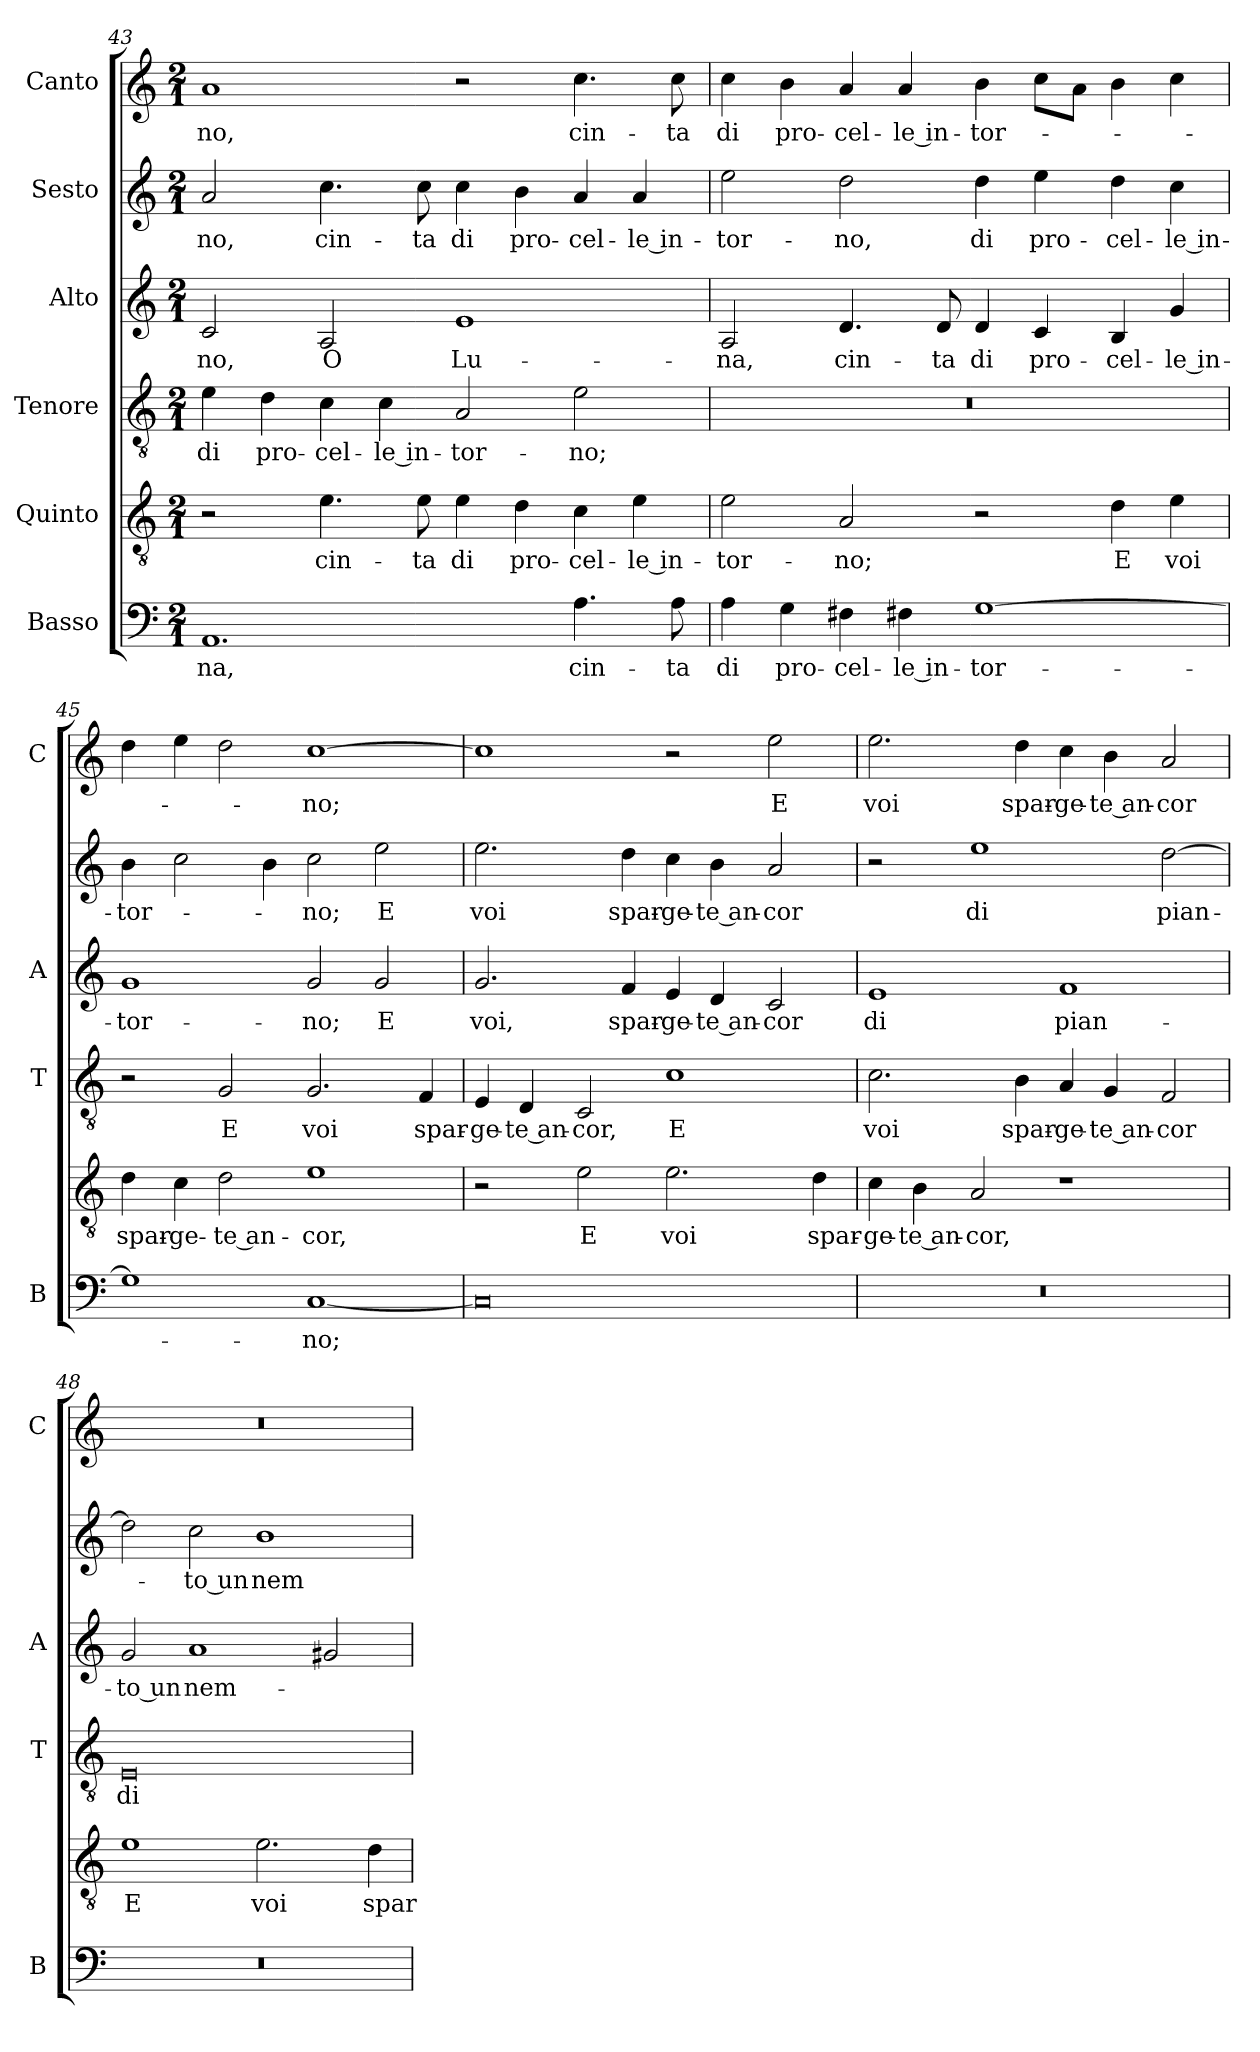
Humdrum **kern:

**kern	**text	**kern	**text	**kern	**text	**kern	**text	**kern	**text	**kern	**text
*part6	*part6	*part5	*part5	*part4	*part4	*part3	*part3	*part2	*part2	*part1	*part1
*staff6	*staff6	*staff5	*staff5	*staff4	*staff4	*staff3	*staff3	*staff2	*staff2	*staff1	*staff1
*I"Basso	*	*I"Quinto	*	*I"Tenore	*	*I"Alto	*	*I"Sesto	*	*I"Canto	*
*I'B	*	*	*	*I'T	*	*I'A	*	*	*	*I'C	*
*clefF4	*	*clefGv2	*	*clefGv2	*	*clefG2	*	*clefG2	*	*clefG2	*
*k[]	*	*k[]	*	*k[]	*	*k[]	*	*k[]	*	*k[]	*
*C:	*	*C:	*	*C:	*	*C:	*	*C:	*	*C:	*
*M2/1	*	*M2/1	*	*M2/1	*	*M2/1	*	*M2/1	*	*M2/1	*
=43	=43	=43	=43	=43	=43	=43	=43	=43	=43	=43	=43
1.AA	-na,	2r	.	4e	di	2c	-no,	2a	-no,	1a	-no,
.	.	.	.	4d	pro-	.	.	.	.	.	.
.	.	4.e	cin-	4c	-cel-	2A	O	4.cc	cin-	.	.
.	.	.	.	4c	-le in-	.	.	.	.	.	.
.	.	8e	-ta	.	.	.	.	8cc	-ta	.	.
.	.	4e	di	2A	-tor-	1e	Lu-	4cc	di	2r	.
.	.	4d	pro-	.	.	.	.	4b	pro-	.	.
4.A	cin-	4c	-cel-	2e	-no;	.	.	4a	-cel-	4.cc	cin-
.	.	4e	-le in-	.	.	.	.	4a	-le in-	.	.
8A	-ta	.	.	.	.	.	.	.	.	8cc	-ta
=44	=44	=44	=44	=44	=44	=44	=44	=44	=44	=44	=44
4A	di	2e	-tor-	0r	.	2A	-na,	2ee	-tor-	4cc	di
4G	pro-	.	.	.	.	.	.	.	.	4b	pro-
4F#X	-cel-	2A	-no;	.	.	4.d	cin-	2dd	-no,	4a	-cel-
4F#X	-le in-	.	.	.	.	.	.	.	.	4a	-le in-
.	.	.	.	.	.	8d	-ta	.	.	.	.
[1G	-tor-	2r	.	.	.	4d	di	4dd	di	4b	-tor-
.	.	.	.	.	.	4c	pro-	4ee	pro-	8ccL	.
.	.	.	.	.	.	.	.	.	.	8aJ	.
.	.	4d	E	.	.	4B	-cel-	4dd	-cel-	4b	.
.	.	4e	voi	.	.	4g	-le in-	4cc	-le in-	4cc	.
=45	=45	=45	=45	=45	=45	=45	=45	=45	=45	=45	=45
1G]	.	4d	spar-	2r	.	1g	-tor-	4b	-tor-	4dd	.
.	.	4c	-ge-	.	.	.	.	2cc	.	4ee	.
.	.	2d	-te an-	2G	E	.	.	.	.	2dd	.
.	.	.	.	.	.	.	.	4b	.	.	.
[1C	-no;	1e	-cor,	2.G	voi	2g	-no;	2cc	-no;	[1cc	-no;
.	.	.	.	.	.	2g	E	2ee	E	.	.
.	.	.	.	4F	spar-	.	.	.	.	.	.
=46	=46	=46	=46	=46	=46	=46	=46	=46	=46	=46	=46
0C]	.	2r	.	4E	-ge-	2.g	voi,	2.ee	voi	1cc]	.
.	.	.	.	4D	-te an-	.	.	.	.	.	.
.	.	2e	E	2C	-cor,	.	.	.	.	.	.
.	.	.	.	.	.	4f	spar-	4dd	spar-	.	.
.	.	2.e	voi	1c	E	4e	-ge-	4cc	-ge-	2r	.
.	.	.	.	.	.	4d	-te an-	4b	-te an-	.	.
.	.	.	.	.	.	2c	-cor	2a	-cor	2ee	E
.	.	4d	spar-	.	.	.	.	.	.	.	.
=47	=47	=47	=47	=47	=47	=47	=47	=47	=47	=47	=47
0r	.	4c	-ge-	2.c	voi	1e	di	2r	.	2.ee	voi
.	.	4B	-te an-	.	.	.	.	.	.	.	.
.	.	2A	-cor,	.	.	.	.	1ee	di	.	.
.	.	.	.	4B	spar-	.	.	.	.	4dd	spar-
.	.	1r	.	4A	-ge-	1f	pian-	.	.	4cc	-ge-
.	.	.	.	4G	-te an-	.	.	.	.	4b	-te an-
.	.	.	.	2F	-cor	.	.	[2dd	pian-	2a	-cor
=48	=48	=48	=48	=48	=48	=48	=48	=48	=48	=48	=48
0r	.	1e	E	0E	di	2g	-to un	2dd]	.	0r	.
.	.	.	.	.	.	1a	nem-	2cc	-to un	.	.
.	.	2.e	voi	.	.	.	.	1b	nem-	.	.
.	.	.	.	.	.	2g#X	.	.	.	.	.
.	.	4d	spar-	.	.	.	.	.	.	.	.
=	=	=	=	=	=	=	=	=	=	=	=
*-	*-	*-	*-	*-	*-	*-	*-	*-	*-	*-	*-
